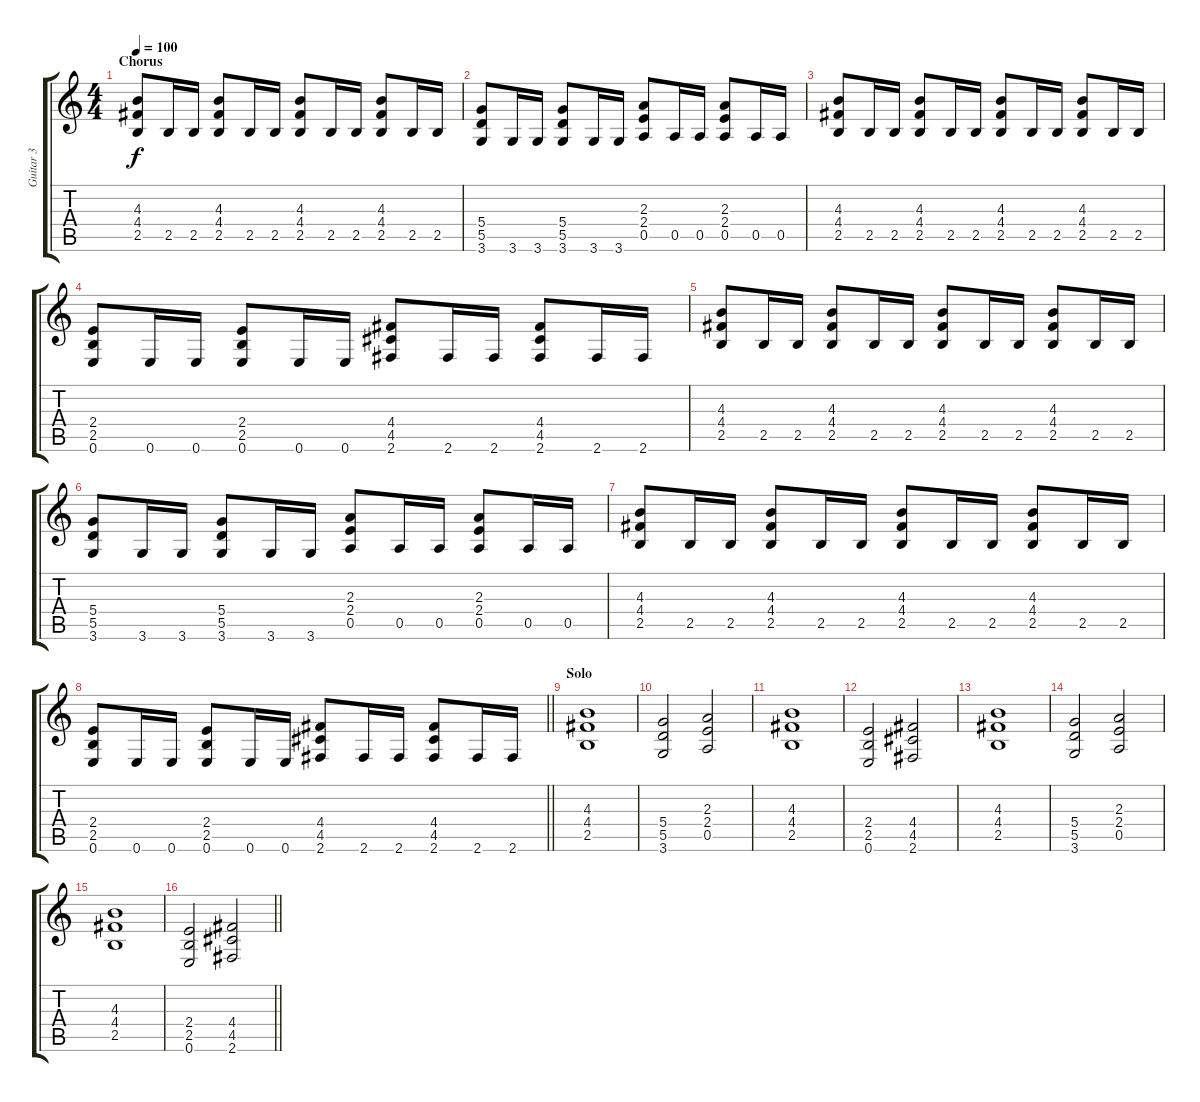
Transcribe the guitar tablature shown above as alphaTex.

\track ("Guitar 3" "Guitar 3") {instrument distortionguitar}
\staff {score tabs}
\tuning (E4 B3 G3 D3 A2 E2) {hide}
\ts (4 4)
\section ("" "Chorus")
\tempo 100
\clef g2
\ks c
(4.3 4.4 2.5).8{dy f} 2.5.16 2.5.16 (4.3 4.4 2.5).8 2.5.16 2.5.16 (4.3 4.4 2.5).8 2.5.16 2.5.16 (4.3 4.4 2.5).8 2.5.16 2.5.16 |
(5.4 5.5 3.6).8 3.6.16 3.6.16 (5.4 5.5 3.6).8 3.6.16 3.6.16 (2.3 2.4 0.5).8 0.5.16 0.5.16 (2.3 2.4 0.5).8 0.5.16 0.5.16 |
(4.3 4.4 2.5).8 2.5.16 2.5.16 (4.3 4.4 2.5).8 2.5.16 2.5.16 (4.3 4.4 2.5).8 2.5.16 2.5.16 (4.3 4.4 2.5).8 2.5.16 2.5.16 |
(2.4 2.5 0.6).8 0.6.16 0.6.16 (2.4 2.5 0.6).8 0.6.16 0.6.16 (4.4 4.5 2.6).8 2.6.16 2.6.16 (4.4 4.5 2.6).8 2.6.16 2.6.16 |
(4.3 4.4 2.5).8 2.5.16 2.5.16 (4.3 4.4 2.5).8 2.5.16 2.5.16 (4.3 4.4 2.5).8 2.5.16 2.5.16 (4.3 4.4 2.5).8 2.5.16 2.5.16 |
(5.4 5.5 3.6).8 3.6.16 3.6.16 (5.4 5.5 3.6).8 3.6.16 3.6.16 (2.3 2.4 0.5).8 0.5.16 0.5.16 (2.3 2.4 0.5).8 0.5.16 0.5.16 |
(4.3 4.4 2.5).8 2.5.16 2.5.16 (4.3 4.4 2.5).8 2.5.16 2.5.16 (4.3 4.4 2.5).8 2.5.16 2.5.16 (4.3 4.4 2.5).8 2.5.16 2.5.16 |
\barLineRight lightlight
(2.4 2.5 0.6).8 0.6.16 0.6.16 (2.4 2.5 0.6).8 0.6.16 0.6.16 (4.4 4.5 2.6).8 2.6.16 2.6.16 (4.4 4.5 2.6).8 2.6.16 2.6.16 |
\section ("" "Solo")
(4.3 4.4 2.5).1 |
(5.4 5.5 3.6).2 (2.3 2.4 0.5).2 |
(4.3 4.4 2.5).1 |
(2.4 2.5 0.6).2 (4.4 4.5 2.6).2 |
(4.3 4.4 2.5).1 |
(5.4 5.5 3.6).2 (2.3 2.4 0.5).2 |
(4.3 4.4 2.5).1 |
\barLineRight lightlight
(2.4 2.5 0.6).2 (4.4 4.5 2.6).2
